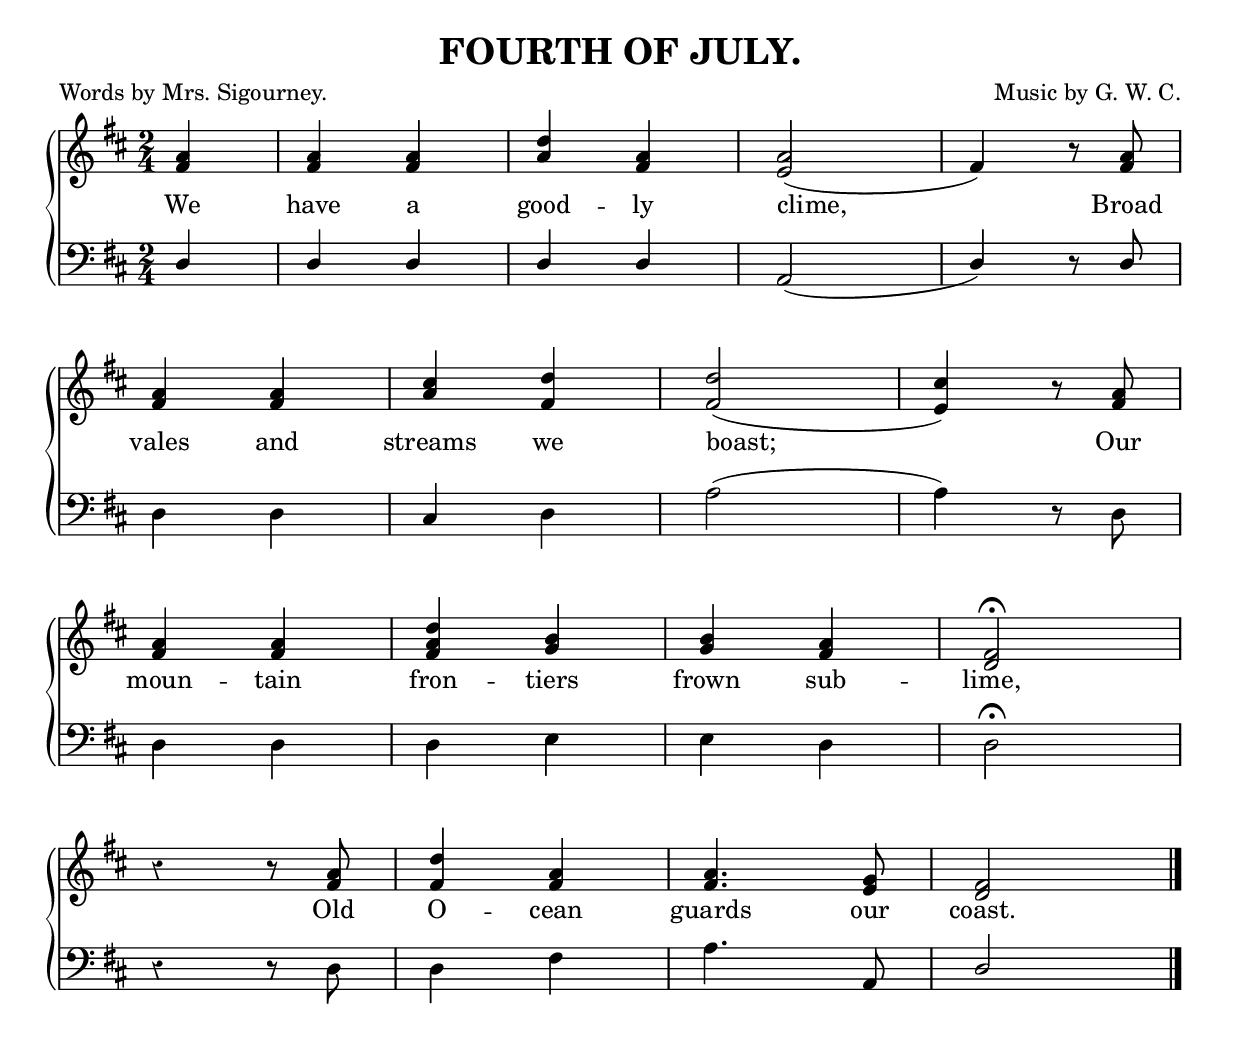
\version "2.10"
\include "english.ly"

\header {
  title = "FOURTH OF JULY."
  poet = "Words by Mrs. Sigourney."
  composer = "Music by G. W. C."
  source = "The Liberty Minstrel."
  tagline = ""
}

words = \lyricmode {
  We have a  good -- ly  clime,  Broad 
  vales and  streams we  boast;  Our 
  moun -- tain  fron -- tiers  frown sub -- lime, 
  Old  O -- cean  guards our coast. 
}

treble =  \relative c' {
  \clef treble
  \time 2/4
  \key d \major
  \autoBeamOff
  \stemUp  

  \partial 4 <fs a>4 |
      <fs a> <fs a> |
      <a d> <fs a> |
      <e a>2( fs4) r8 <fs a> |

  \break
      <fs a>4 <fs a> |
      <a cs> <fs d'> |
      <fs d'>2( <e cs'>4) r8 <fs a> |

  \break
  <fs a>4 <fs a> |
      <fs a d> <g b> |
      <g b> <fs a> |
      <d fs>2^\fermata |

  \break
  r4 r8 <fs a> |
      <fs d'>4 <fs a> |
      <fs a>4. <e g>8 |
      <d fs>2 \bar "|."
}

bass =  \relative c {
  \clef bass
  \time 2/4
  \key d \major
  \autoBeamOff
  \override Stem #'neutral-direction = #up

  d4 |
      d4 d |
      d d |
      a2( d4) r8 d8 |

  \break
  \stemDown d4 d |
      \stemUp cs \stemDown d |
      a'2( a4) r8 d,8 |

  \break
  d4 d |
      d e |
      e d |
      d2^\fermata |

  \break
  r4 r8 d8 |
      d4 fs |
      a4. \stemUp a,8 |
      d2
} 

\score { 
  \new ChoirStaff \with{systemStartDelimiter = #'SystemStartBrace }	
   <<
     \new Staff = "upper"  \new Voice = "treble" { \treble }
     \new Lyrics \lyricsto "treble" { \words }
     \new Staff = "lower"  \new Voice = "bass" { \bass }
   >>
   
   
\layout {
	indent=0
	\context { \Staff \override Rest #'style = #'classical }
	\context { \Score \remove "Bar_number_engraver" }
	  }
	  
\midi { \context { \Score tempoWholesPerMinute = #(ly:make-moment 120 4 ) }}    
   }

